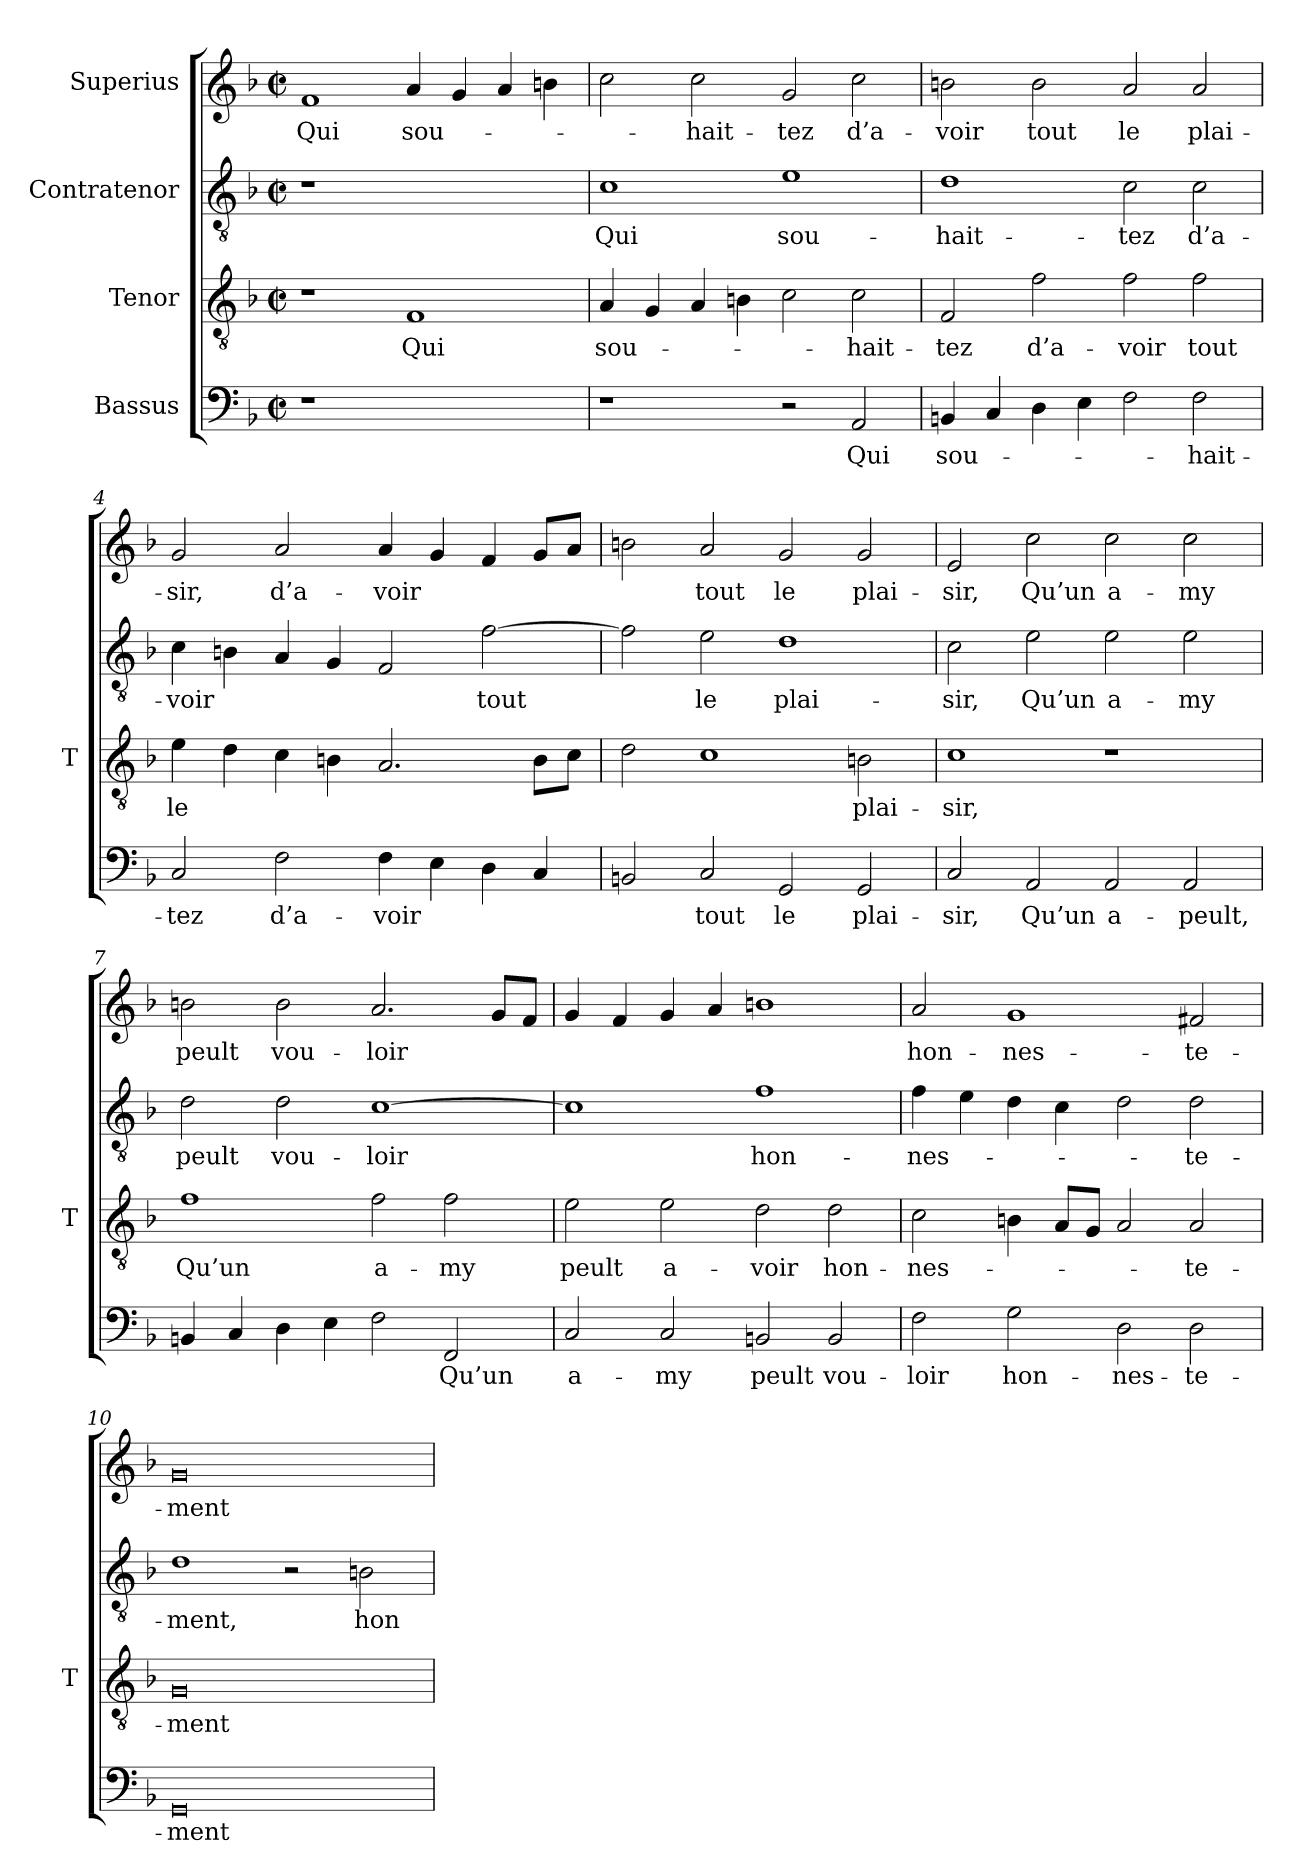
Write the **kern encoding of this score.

**kern	**text	**kern	**text	**kern	**text	**kern	**text
*part4	*part4	*part3	*part3	*part2	*part2	*part1	*part1
*staff4	*staff4	*staff3	*staff3	*staff2	*staff2	*staff1	*staff1
*I"Bassus	*	*I"Tenor	*	*I"Contratenor	*	*I"Superius	*
*	*	*I'T	*	*	*	*	*
*clefF4	*	*clefGv2	*	*clefGv2	*	*clefG2	*
*k[b-]	*	*k[b-]	*	*k[b-]	*	*k[b-]	*
*F:	*	*F:	*	*F:	*	*F:	*
*M2/2	*	*M2/2	*	*M2/2	*	*M2/2	*
*met(c|)	*	*met(c|)	*	*met(c|)	*	*met(c|)	*
=1	=1	=1	=1	=1	=1	=1	=1
1r	.	1r	.	1r	.	1f	-Qui
1ryy	.	1F	-Qui	1ryy	.	4a	sou-
.	.	.	.	.	.	4g	.
.	.	.	.	.	.	4a	.
.	.	.	.	.	.	4b	.
=2	=2	=2	=2	=2	=2	=2	=2
1r	.	4A	sou-	1c	-Qui	2cc	.
.	.	4G	.	.	.	.	.
.	.	4A	.	.	.	2cc	hait-
.	.	4B	.	.	.	.	.
2r	.	2c	.	1e	sou-	2g	-tez
2AA	-Qui	2c	hait-	.	.	2cc	d’a-
=3	=3	=3	=3	=3	=3	=3	=3
4BB	sou-	2F	-tez	1d	hait-	2b	-voir
4C	.	.	.	.	.	.	.
4D	.	2f	d’a-	.	.	2b	-tout
4E	.	.	.	.	.	.	.
2F	.	2f	-voir	2c	-tez	2a	-le
2F	hait-	2f	-tout	2c	d’a-	2a	plai-
!!LO:LB:g=z
=4	=4	=4	=4	=4	=4	=4	=4
2C	-tez	4e	-le	4c	-voir	2g	-sir,
.	.	4d	.	4B	.	.	.
2F	d’a-	4c	.	4A	.	2a	d’a-
.	.	4B	.	4G	.	.	.
4F	-voir	2.A	.	2F	.	4a	-voir
4E	.	.	.	.	.	4g	.
4D	.	.	.	[2f	-tout	4f	.
4C	.	8BL	.	.	.	8gL	.
.	.	8cJ	.	.	.	8aJ	.
=5	=5	=5	=5	=5	=5	=5	=5
2BB	.	2d	.	2f]	.	2b	.
2C	-tout	1c	.	2e	-le	2a	-tout
2GG	-le	.	.	1d	plai-	2g	-le
2GG	plai-	2Bn	plai-	.	.	2g	plai-
=6	=6	=6	=6	=6	=6	=6	=6
2C	-sir,	1c	-sir,	2c	-sir,	2e	-sir,
2AA	-Qu’un	.	.	2e	-Qu’un	2cc	-Qu’un
2AA	a-	1r	.	2e	a-	2cc	a-
2AA	-peult,	.	.	2e	-my	2cc	-my
=7	=7	=7	=7	=7	=7	=7	=7
4BB	.	1f	-Qu’un	2d	-peult	2b	-peult
4C	.	.	.	.	.	.	.
4D	.	.	.	2d	vou-	2b	vou-
4E	.	.	.	.	.	.	.
2F	.	2f	a-	[1c	-loir	2.a	-loir
2FF	-Qu’un	2f	-my	.	.	.	.
.	.	.	.	.	.	8gL	.
.	.	.	.	.	.	8fJ	.
!!LO:LB:g=z
=8	=8	=8	=8	=8	=8	=8	=8
2C	a-	2e	-peult	1c]	.	4g	.
.	.	.	.	.	.	4f	.
2C	-my	2e	a-	.	.	4g	.
.	.	.	.	.	.	4a	.
2BB	-peult	2d	-voir	1f	hon-	1b	.
2BB	vou-	2d	hon-	.	.	.	.
=9	=9	=9	=9	=9	=9	=9	=9
2F	-loir	2c	nes-	4f	nes-	2a	hon-
.	.	.	.	4e	.	.	.
2G	hon-	4B	.	4d	.	1g	nes-
.	.	8AL	.	4c	.	.	.
.	.	8GJ	.	.	.	.	.
2D	nes-	2A	.	2d	.	.	.
2D	te-	2A	te-	2d	te-	2f#X	te-
=10	=10	=10	=10	=10	=10	=10	=10
0GG	-ment	0G	-ment	1d	-ment,	0g	-ment
.	.	.	.	2r	.	.	.
.	.	.	.	2B	hon-	.	.
=	=	=	=	=	=	=	=
*-	*-	*-	*-	*-	*-	*-	*-
